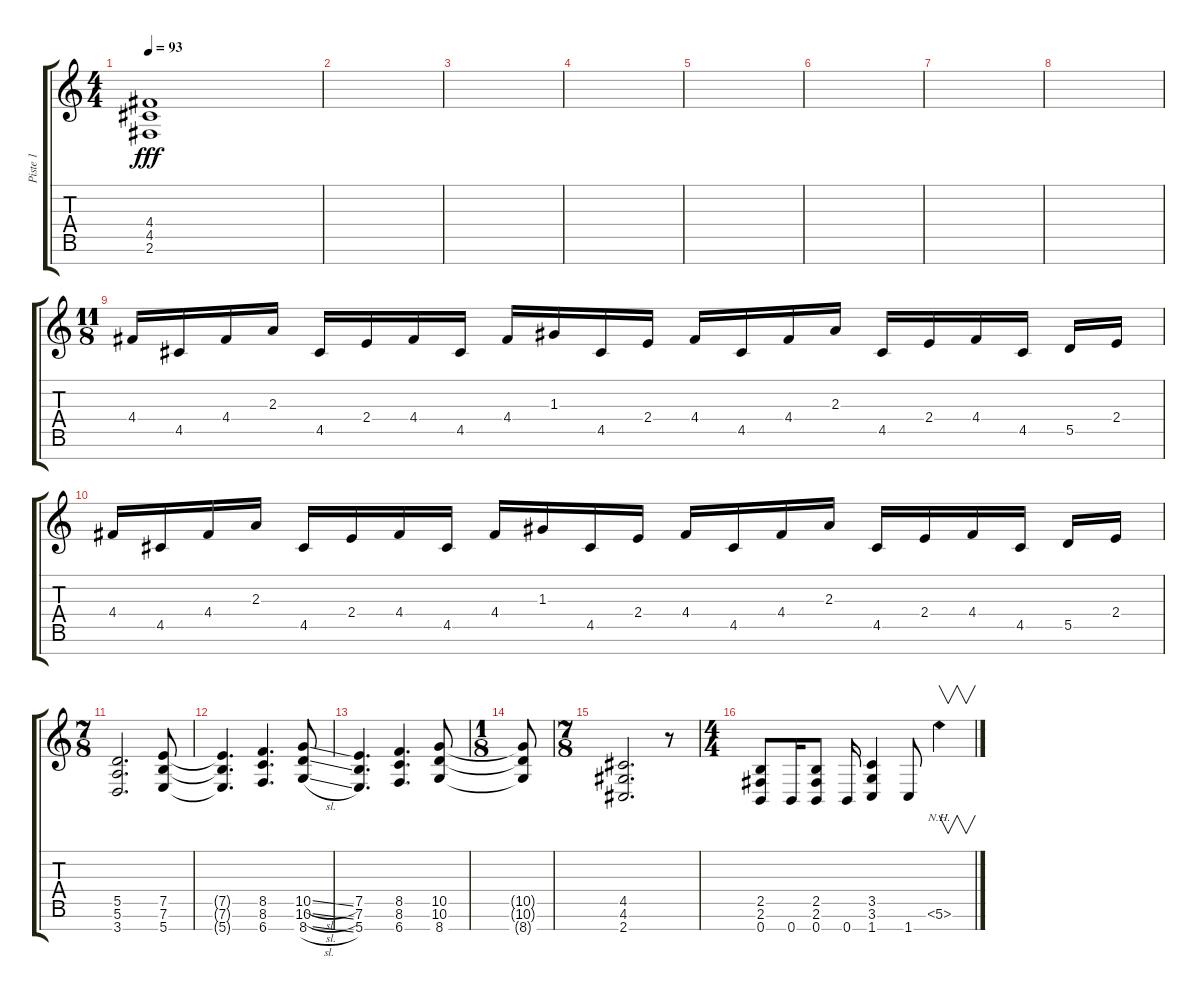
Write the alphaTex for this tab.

\track ("Piste 1" "Piste 1") {instrument distortionguitar}
\staff {score tabs}
\tuning (E4 B3 G3 D3 A2 E2 B1) {hide}
\ts (4 4)
\tempo 93
\clef g2
\ks c
(4.4 4.5 2.6).1{dy fff} |
|
|
|
|
|
|
|
\ts (11 8)
4.4.16 4.5.16 4.4.16 2.3.16 4.5.16 2.4.16 4.4.16 4.5.16 4.4.16 1.3.16 4.5.16 2.4.16 4.4.16 4.5.16 4.4.16 2.3.16 4.5.16 2.4.16 4.4.16 4.5.16 5.5.16 2.4.16 |
4.4.16 4.5.16 4.4.16 2.3.16 4.5.16 2.4.16 4.4.16 4.5.16 4.4.16 1.3.16 4.5.16 2.4.16 4.4.16 4.5.16 4.4.16 2.3.16 4.5.16 2.4.16 4.4.16 4.5.16 5.5.16 2.4.16 |
\ts (7 8)
(5.5 5.6 3.7).2{d} (7.5 7.6 5.7).8 |
(7.5{t} 7.6{t} 5.7{t}).4{d} (8.5 8.6 6.7).4{d} (10.5{sl} 10.6{sl} 8.7{sl}).8 |
(7.5 7.6 5.7).4{d} (8.5 8.6 6.7).4{d} (10.5 10.6 8.7).8 |
\ts (1 8)
(10.5{t} 10.6{t} 8.7{t}).8 |
\ts (7 8)
(4.5 4.6 2.7).2{d} r.8 |
\ts (4 4)
(2.5 2.6 0.7).8 0.7.16 (2.5 2.6 0.7).8 0.7.16 (3.5 3.6 1.7).4 1.7.8 5.6{nh}.4{v}
